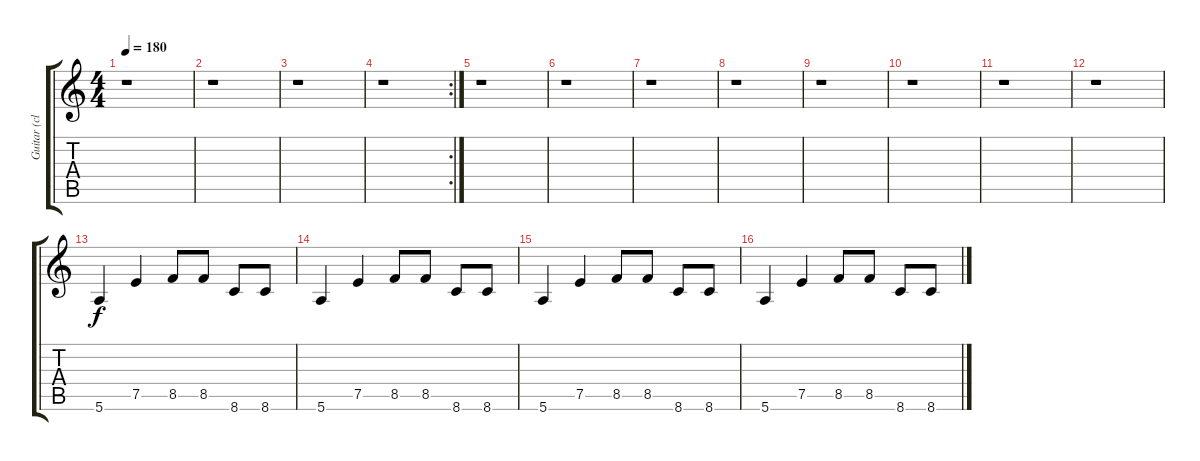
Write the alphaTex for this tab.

\track ("Guitar (clean)" "Guitar (cl") {instrument electricguitarclean}
\staff {score tabs}
\tuning (E4 B3 G3 D3 A2 E2) {hide}
\ts (4 4)
\tempo 180
\clef g2
\ks c
r.1{dy f} |
r.1 |
r.1 |
\rc 2
r.1 |
r.1 |
r.1 |
r.1 |
r.1 |
r.1 |
r.1 |
r.1 |
r.1 |
5.6.4 7.5.4 8.5.8 8.5.8 8.6.8 8.6.8 |
5.6.4 7.5.4 8.5.8 8.5.8 8.6.8 8.6.8 |
5.6.4 7.5.4 8.5.8 8.5.8 8.6.8 8.6.8 |
5.6.4 7.5.4 8.5.8 8.5.8 8.6.8 8.6.8
